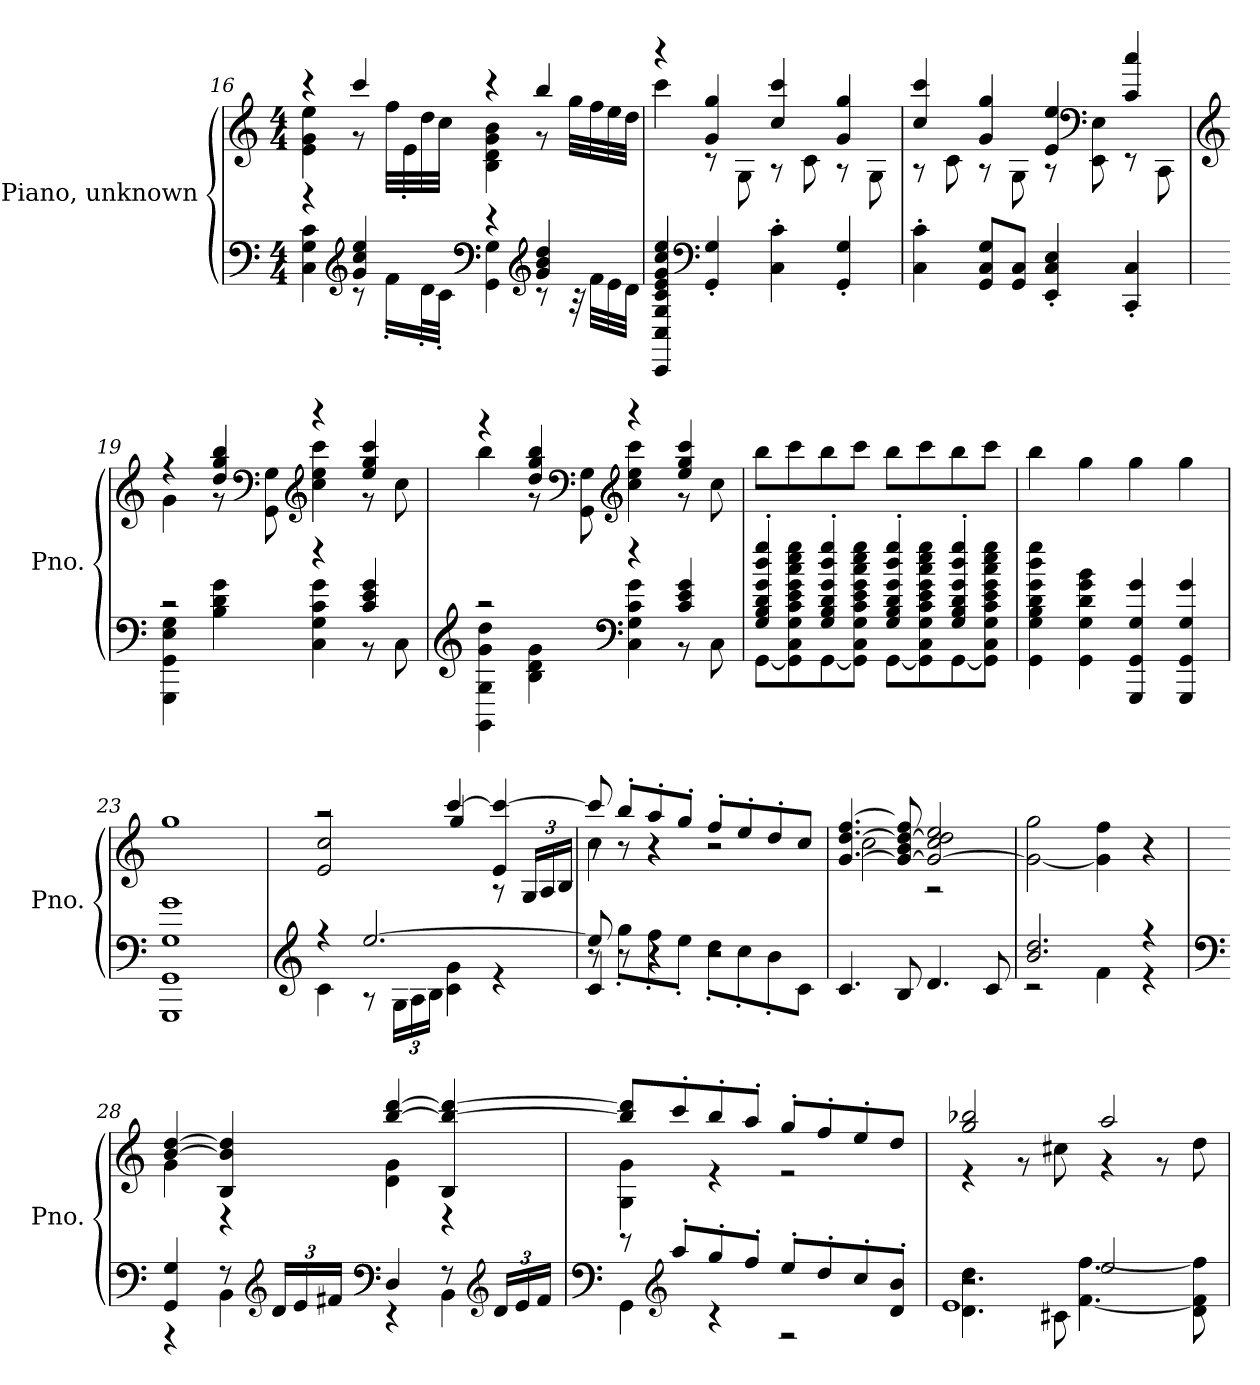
**kern	**kern
*part1	*part1
*staff2	*staff1
*I"Piano, unknown	*
*I'Pno.	*
!!LO:LB:g=z
*clefF4	*clefG2
*k[]	*k[]
*M4/4	*M4/4
=16	=16
*^	*^
4r	4C\ 4G\ 4c\	4r	4e\ 4g\ 4ee\
*clefG2	*	*	*
4g/ 4cc/ 4ee/	8r	4ccc/	8r
.	16f'\LL	.	32ff\LLL
.	.	.	32e'\
.	32d'\L	.	32dd\
.	32c'\JJJ	.	32cc\JJJ
*clefF4	*	*	*
4r	4GG\ 4G\	4r	4B\ 4d\ 4g\ 4b\
*clefG2	*	*	*
4g/ 4b/ 4dd/	8r	4bb/	8r
.	32r	.	32gg\LLL
.	32f\LLL	.	32ff\
.	32e\	.	32ee\
.	32d\JJJ	.	32dd\JJJ
*v	*v	*	*
=17	=17	=17
4CC/ 4C/ 4G/ 4c/ 4e/ 4g/ 4cc/ 4ee/	4r	4ccc\
*clefF4	*	*
4GG/' 4G/'	4g/ 4gg/	8r
.	.	8G\
4C\' 4c\'	4cc/ 4ccc/	8r
.	.	8c\
4GG/' 4G/'	4g/ 4gg/	8r
.	.	8G\
=18	=18	=18
4C\' 4c\'	4cc/ 4ccc/	8r
.	.	8c\
8GG/ 8C/ 8G/L	4g/ 4gg/	8r
8GG/ 8C/J	.	8G\
4EE/' 4C/' 4E/'	4e/ 4ee/	8r
*	*clefF4	*
.	.	8EE\ 8E\
4CC/' 4C/'	4c/ 4cc/	8r
.	.	8CC\
!!LO:LB:g=z	!!
=19	=19	=19
*	*clefG2	*
*^	*	*
2r	4GGG\ 4GG\ 4E\ 4G\	4r	4g\
.	4B\ 4d\ 4g\	4dd/ 4gg/ 4bb/	8r
*	*	*clefF4	*
.	.	.	8GG\ 8G\
*	*	*clefG2	*
4r	4C\ 4G\ 4c\ 4g\	4r	4cc\ 4ee\ 4ccc\
4c/ 4e/ 4g/	8r	4ee/ 4gg/ 4ccc/	8r
.	8C\	.	8cc\
=20	=20	=20	=20
*clefG2	*	*	*
2r	4GG\ 4G\ 4g\ 4dd\	4r	4bb\
.	4B\ 4d\ 4g\	4dd/ 4gg/ 4bb/	8r
*	*	*clefF4	*
.	.	.	8GG\ 8G\
*clefF4	*	*clefG2	*
4r	4C\ 4G\ 4c\ 4g\	4r	4cc\ 4ee\ 4ccc\
4c/ 4e/ 4g/	8r	4ee/ 4gg/ 4ccc/	8r
.	8C\	.	8cc\
*	*	*v	*v
=21	=21	=21
4G/' 4B/' 4d/' 4g/' 4dd/' 4gg/'	[8GG\L	8bb\L
.	8GG\] 8C\ 8G\ 8c\ 8e\ 8g\ 8cc\ 8ee\ 8gg\	8ccc\
4G/' 4B/' 4d/' 4g/' 4dd/' 4gg/'	[8GG\	8bb\
.	8GG\] 8C\ 8G\ 8c\ 8e\ 8g\ 8cc\ 8ee\ 8gg\J	8ccc\J
4G/' 4B/' 4d/' 4g/' 4dd/' 4gg/'	[8GG\L	8bb\L
.	8GG\] 8C\ 8G\ 8c\ 8e\ 8g\ 8cc\ 8ee\ 8gg\	8ccc\
4G/' 4B/' 4d/' 4g/' 4dd/' 4gg/'	[8GG\	8bb\
.	8GG\] 8C\ 8G\ 8c\ 8e\ 8g\ 8cc\ 8ee\ 8gg\J	8ccc\J
*v	*v	*
=22	=22
4GG\ 4G\ 4B\ 4d\ 4g\ 4dd\ 4gg\	4bb\
4GG\ 4G\ 4d\ 4g\ 4b\	4gg\
4GGG/ 4GG/ 4G/ 4g/	4gg\
4GGG/ 4GG/ 4G/ 4g/	4gg\
=23	=23
1GGG 1GG 1G 1g	1gg
!!LO:PB:g=z
=24	=24
*clefG2	*
*^	*^
4r	4c\	2r	2e/ 2cc/
[2.ee/	8r	.	.
*	*Xbrackettup	*	*
.	24G\LL	.	.
.	24A\	.	.
.	24B\JJ	.	.
.	4c\ 4g\	[4ccc/	4gg/
.	4r	4e/ 4ccc/_	8r
*	*	*	*Xbrackettup
.	.	.	24G/LL
.	.	.	24A/
.	.	.	24B/JJ
=25	=25	=25	=25
*	*^	*	*^
8ee/]	8r	4c/	8ccc/]	4cc\	8r
8r	8gg'\L	.	8r	.	8bb'/L
4r	8ff'\	4r	4r	4r	8aa'/
.	8ee'\J	.	.	.	8gg'/J
2r	8dd'\L	2r	2r	2r	8ff'/L
.	8cc'\	.	.	.	8ee'/
.	8b'\	.	.	.	8dd'/
.	8c\J	.	.	.	8cc/J
*v	*v	*v	*	*	*
*	*	*v	*v
=26	=26	=26
4.c/	[4.g/ [4.dd/ [4.ff/	2cc\
8B/	8g/_ 8b/ 8dd/_ 8ff/]	.
4.d/	2g/_ 2cc/ 2dd/] 2ee/	2r
8c/	.	.
*	*v	*v
=27	=27
*^	*
2.b/ 2.dd/	2r	2g\_ 2gg\
.	4f\	4g\] 4ff\
4r	4r	4r
!!LO:LB:g=z
=28	=28	=28
*clefF4	*	*
*	*	*^
4GG/ 4G/	4r	[4b/ [4dd/	4g\
8r	4BB\	4B/ 4b/] 4dd/]	4r
*clefG2	*	*	*
24d/LL	.	.	.
24e/	.	.	.
24f#X/JJ	.	.	.
*clefF4	*	*	*
4D/	4r	[4bb/ [4ddd/	4d\ 4g\
8r	4BB\	4B/ 4bb/_ 4ddd/_	4r
*clefG2	*	*	*
24d/LL	.	.	.
24e/	.	.	.
24f#/JJ	.	.	.
=29	=29	=29	=29
*clefF4	*	*	*
8r	4GG\	8bb/] 8ddd/]L	4G\ 4g\
*clefG2	*	*	*
8aa'/L	.	8ccc'/	.
8gg'/	4r	8bb'/	4r
8ff'/J	.	8aa'/J	.
8ee'/L	2r	8gg'/L	2r
8dd'/	.	8ff'/	.
8cc'/	.	8ee'/	.
8d/' 8b/'J	.	8dd/J	.
=30	=30	=30	=30
*	*^	*	*
2r	4.d\ 4.dd\	1e	2gg/ 2bb-X/	4r
.	.	.	.	8r
.	8c#X\	.	.	8cc#X\
2ee/	[4.f\ [4.ff\	.	2aa/	4r
.	.	.	.	8r
.	8d\ 8f\] 8ff\]	.	.	8dd\
*v	*v	*v	*	*
*	*v	*v
=	=
*-	*-
